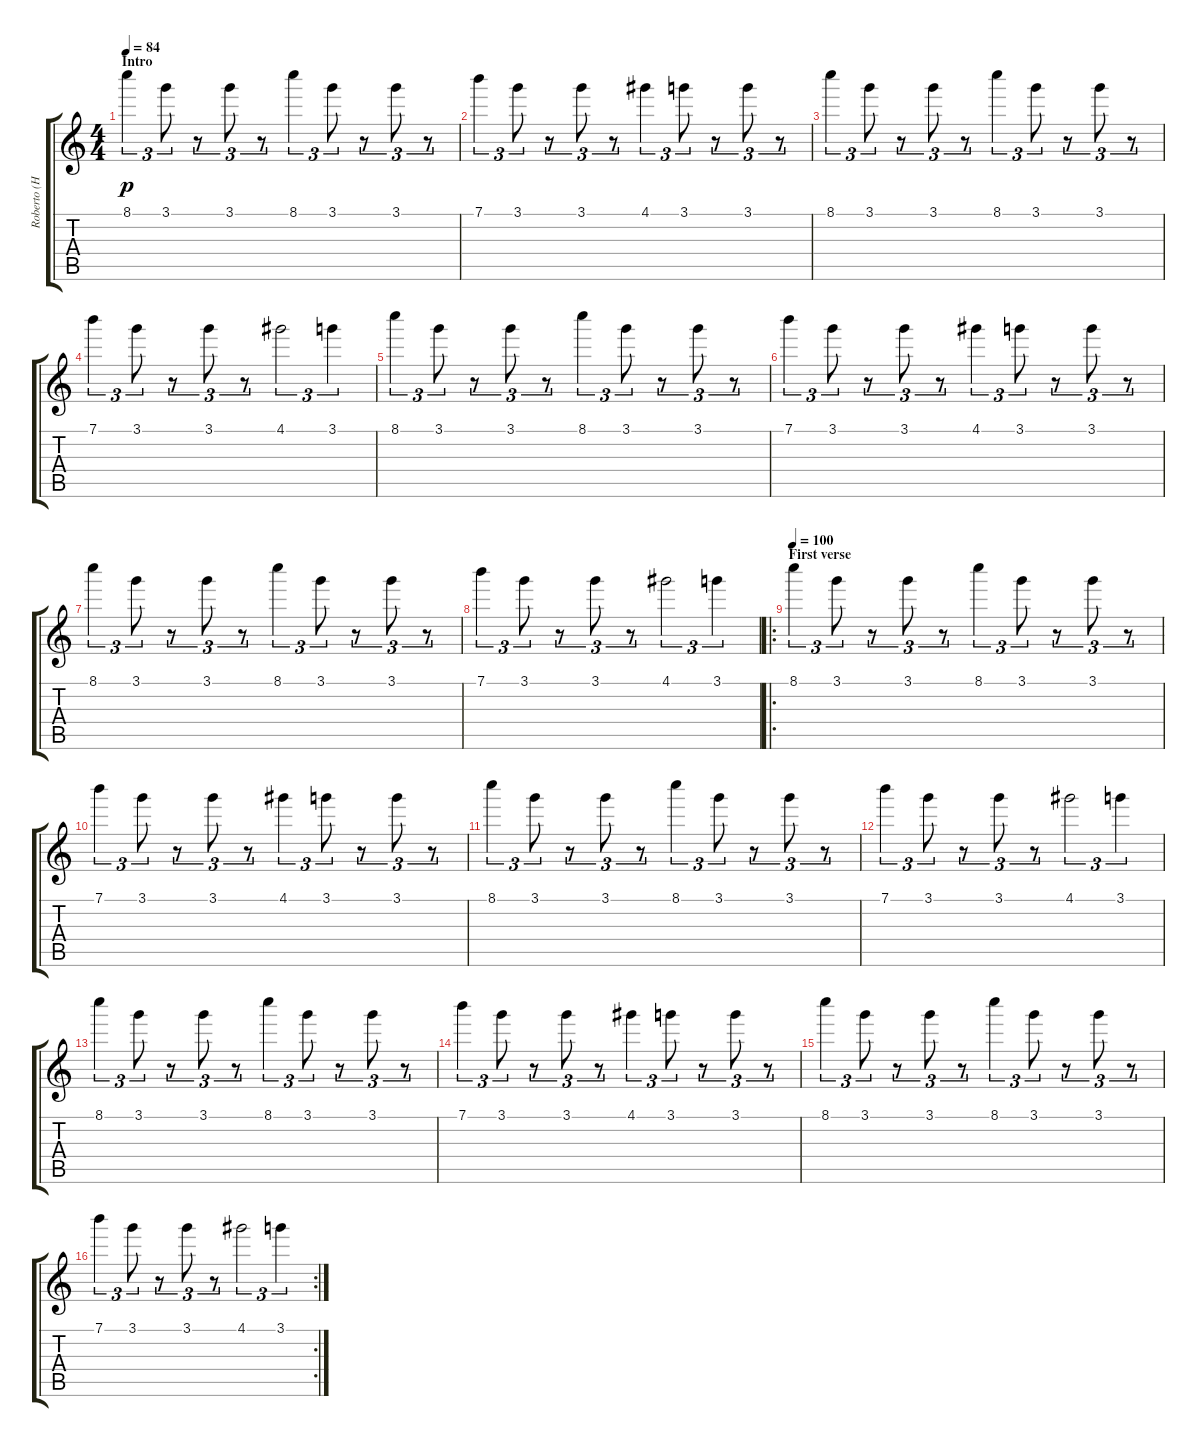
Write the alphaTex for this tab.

\track ("Roberto (HiStrings)" "Roberto (H") {instrument tremolostrings}
\staff {score tabs}
\tuning (E6 B5 G5 D5 A4 E4) {hide}
\ts (4 4)
\section ("" "Intro")
\tempo 84
\tempo 100
\tempo 84
\clef g2
\ks c
8.1.4{tu (3 2) dy p instrument tremolostrings} 3.1.8{tu (3 2)} r.8{tu (3 2)} 3.1.8{tu (3 2)} r.8{tu (3 2)} 8.1.4{tu (3 2)} 3.1.8{tu (3 2)} r.8{tu (3 2)} 3.1.8{tu (3 2)} r.8{tu (3 2)} |
7.1.4{tu (3 2)} 3.1.8{tu (3 2)} r.8{tu (3 2)} 3.1.8{tu (3 2)} r.8{tu (3 2)} 4.1.4{tu (3 2)} 3.1.8{tu (3 2)} r.8{tu (3 2)} 3.1.8{tu (3 2)} r.8{tu (3 2)} |
8.1.4{tu (3 2)} 3.1.8{tu (3 2)} r.8{tu (3 2)} 3.1.8{tu (3 2)} r.8{tu (3 2)} 8.1.4{tu (3 2)} 3.1.8{tu (3 2)} r.8{tu (3 2)} 3.1.8{tu (3 2)} r.8{tu (3 2)} |
7.1.4{tu (3 2)} 3.1.8{tu (3 2)} r.8{tu (3 2)} 3.1.8{tu (3 2)} r.8{tu (3 2)} 4.1.2{tu (3 2)} 3.1.4{tu (3 2)} |
8.1.4{tu (3 2)} 3.1.8{tu (3 2)} r.8{tu (3 2)} 3.1.8{tu (3 2)} r.8{tu (3 2)} 8.1.4{tu (3 2)} 3.1.8{tu (3 2)} r.8{tu (3 2)} 3.1.8{tu (3 2)} r.8{tu (3 2)} |
7.1.4{tu (3 2)} 3.1.8{tu (3 2)} r.8{tu (3 2)} 3.1.8{tu (3 2)} r.8{tu (3 2)} 4.1.4{tu (3 2)} 3.1.8{tu (3 2)} r.8{tu (3 2)} 3.1.8{tu (3 2)} r.8{tu (3 2)} |
8.1.4{tu (3 2)} 3.1.8{tu (3 2)} r.8{tu (3 2)} 3.1.8{tu (3 2)} r.8{tu (3 2)} 8.1.4{tu (3 2)} 3.1.8{tu (3 2)} r.8{tu (3 2)} 3.1.8{tu (3 2)} r.8{tu (3 2)} |
7.1.4{tu (3 2)} 3.1.8{tu (3 2)} r.8{tu (3 2)} 3.1.8{tu (3 2)} r.8{tu (3 2)} 4.1.2{tu (3 2)} 3.1.4{tu (3 2)} |
\ro
\section ("" "First verse")
\tempo 100
8.1.4{tu (3 2)} 3.1.8{tu (3 2)} r.8{tu (3 2)} 3.1.8{tu (3 2)} r.8{tu (3 2)} 8.1.4{tu (3 2)} 3.1.8{tu (3 2)} r.8{tu (3 2)} 3.1.8{tu (3 2)} r.8{tu (3 2)} |
7.1.4{tu (3 2)} 3.1.8{tu (3 2)} r.8{tu (3 2)} 3.1.8{tu (3 2)} r.8{tu (3 2)} 4.1.4{tu (3 2)} 3.1.8{tu (3 2)} r.8{tu (3 2)} 3.1.8{tu (3 2)} r.8{tu (3 2)} |
8.1.4{tu (3 2)} 3.1.8{tu (3 2)} r.8{tu (3 2)} 3.1.8{tu (3 2)} r.8{tu (3 2)} 8.1.4{tu (3 2)} 3.1.8{tu (3 2)} r.8{tu (3 2)} 3.1.8{tu (3 2)} r.8{tu (3 2)} |
7.1.4{tu (3 2)} 3.1.8{tu (3 2)} r.8{tu (3 2)} 3.1.8{tu (3 2)} r.8{tu (3 2)} 4.1.2{tu (3 2)} 3.1.4{tu (3 2)} |
8.1.4{tu (3 2)} 3.1.8{tu (3 2)} r.8{tu (3 2)} 3.1.8{tu (3 2)} r.8{tu (3 2)} 8.1.4{tu (3 2)} 3.1.8{tu (3 2)} r.8{tu (3 2)} 3.1.8{tu (3 2)} r.8{tu (3 2)} |
7.1.4{tu (3 2)} 3.1.8{tu (3 2)} r.8{tu (3 2)} 3.1.8{tu (3 2)} r.8{tu (3 2)} 4.1.4{tu (3 2)} 3.1.8{tu (3 2)} r.8{tu (3 2)} 3.1.8{tu (3 2)} r.8{tu (3 2)} |
8.1.4{tu (3 2)} 3.1.8{tu (3 2)} r.8{tu (3 2)} 3.1.8{tu (3 2)} r.8{tu (3 2)} 8.1.4{tu (3 2)} 3.1.8{tu (3 2)} r.8{tu (3 2)} 3.1.8{tu (3 2)} r.8{tu (3 2)} |
\rc 2
7.1.4{tu (3 2)} 3.1.8{tu (3 2)} r.8{tu (3 2)} 3.1.8{tu (3 2)} r.8{tu (3 2)} 4.1.2{tu (3 2)} 3.1.4{tu (3 2)}
